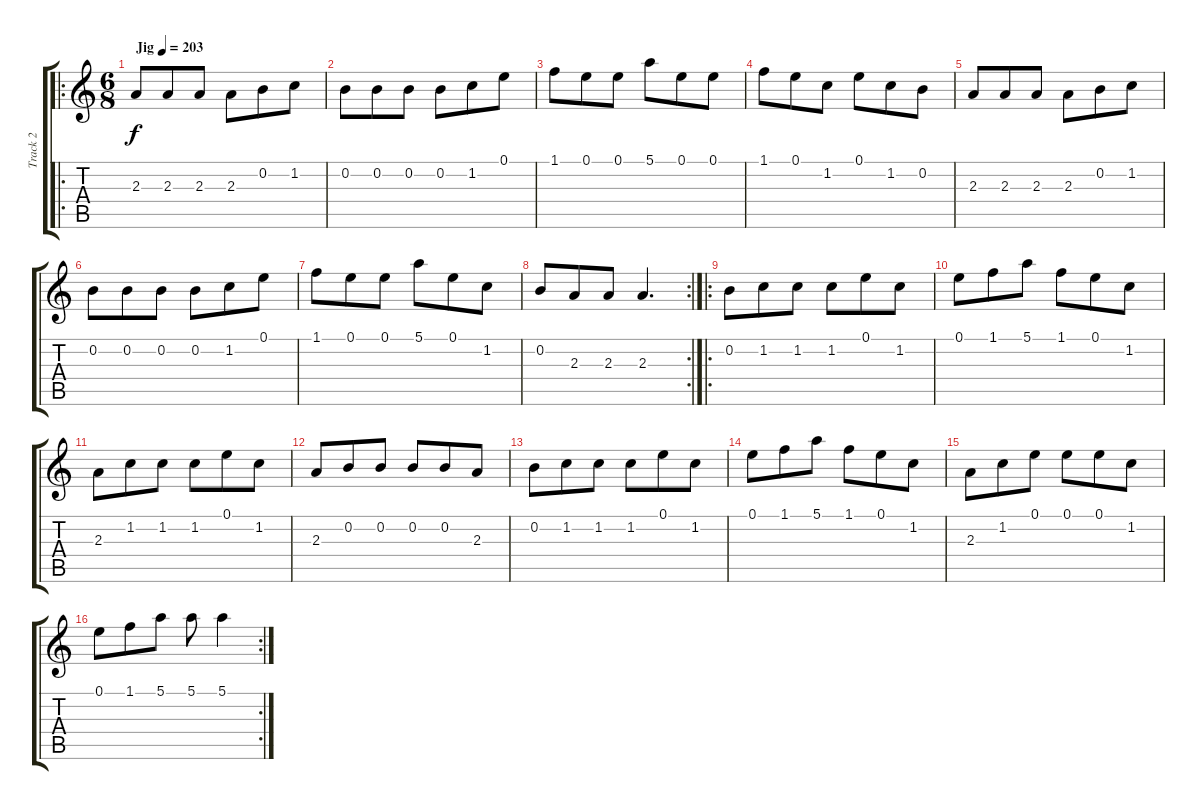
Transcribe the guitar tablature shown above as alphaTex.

\track ("Track 2" "Track 2") {instrument acousticguitarnylon}
\staff {score tabs}
\tuning (E4 B3 G3 D3 A2 E2) {hide}
\ro
\ts (6 8)
\tempo (203 "Jig")
\clef g2
\ks c
2.3.8{dy f instrument acousticguitarnylon} 2.3.8 2.3.8 2.3.8 0.2.8 1.2.8 |
0.2.8 0.2.8 0.2.8 0.2.8 1.2.8 0.1.8 |
1.1.8 0.1.8 0.1.8 5.1.8 0.1.8 0.1.8 |
1.1.8 0.1.8 1.2.8 0.1.8 1.2.8 0.2.8 |
2.3.8 2.3.8 2.3.8 2.3.8 0.2.8 1.2.8 |
0.2.8 0.2.8 0.2.8 0.2.8 1.2.8 0.1.8 |
1.1.8 0.1.8 0.1.8 5.1.8 0.1.8 1.2.8 |
\rc 2
0.2.8 2.3.8 2.3.8 2.3.4{d} |
\ro
0.2.8 1.2.8 1.2.8 1.2.8 0.1.8 1.2.8 |
0.1.8 1.1.8 5.1.8 1.1.8 0.1.8 1.2.8 |
2.3.8 1.2.8 1.2.8 1.2.8 0.1.8 1.2.8 |
2.3.8 0.2.8 0.2.8 0.2.8 0.2.8 2.3.8 |
0.2.8 1.2.8 1.2.8 1.2.8 0.1.8 1.2.8 |
0.1.8 1.1.8 5.1.8 1.1.8 0.1.8 1.2.8 |
2.3.8 1.2.8 0.1.8 0.1.8 0.1.8 1.2.8 |
\rc 2
0.1.8 1.1.8 5.1.8 5.1.8 5.1.4
